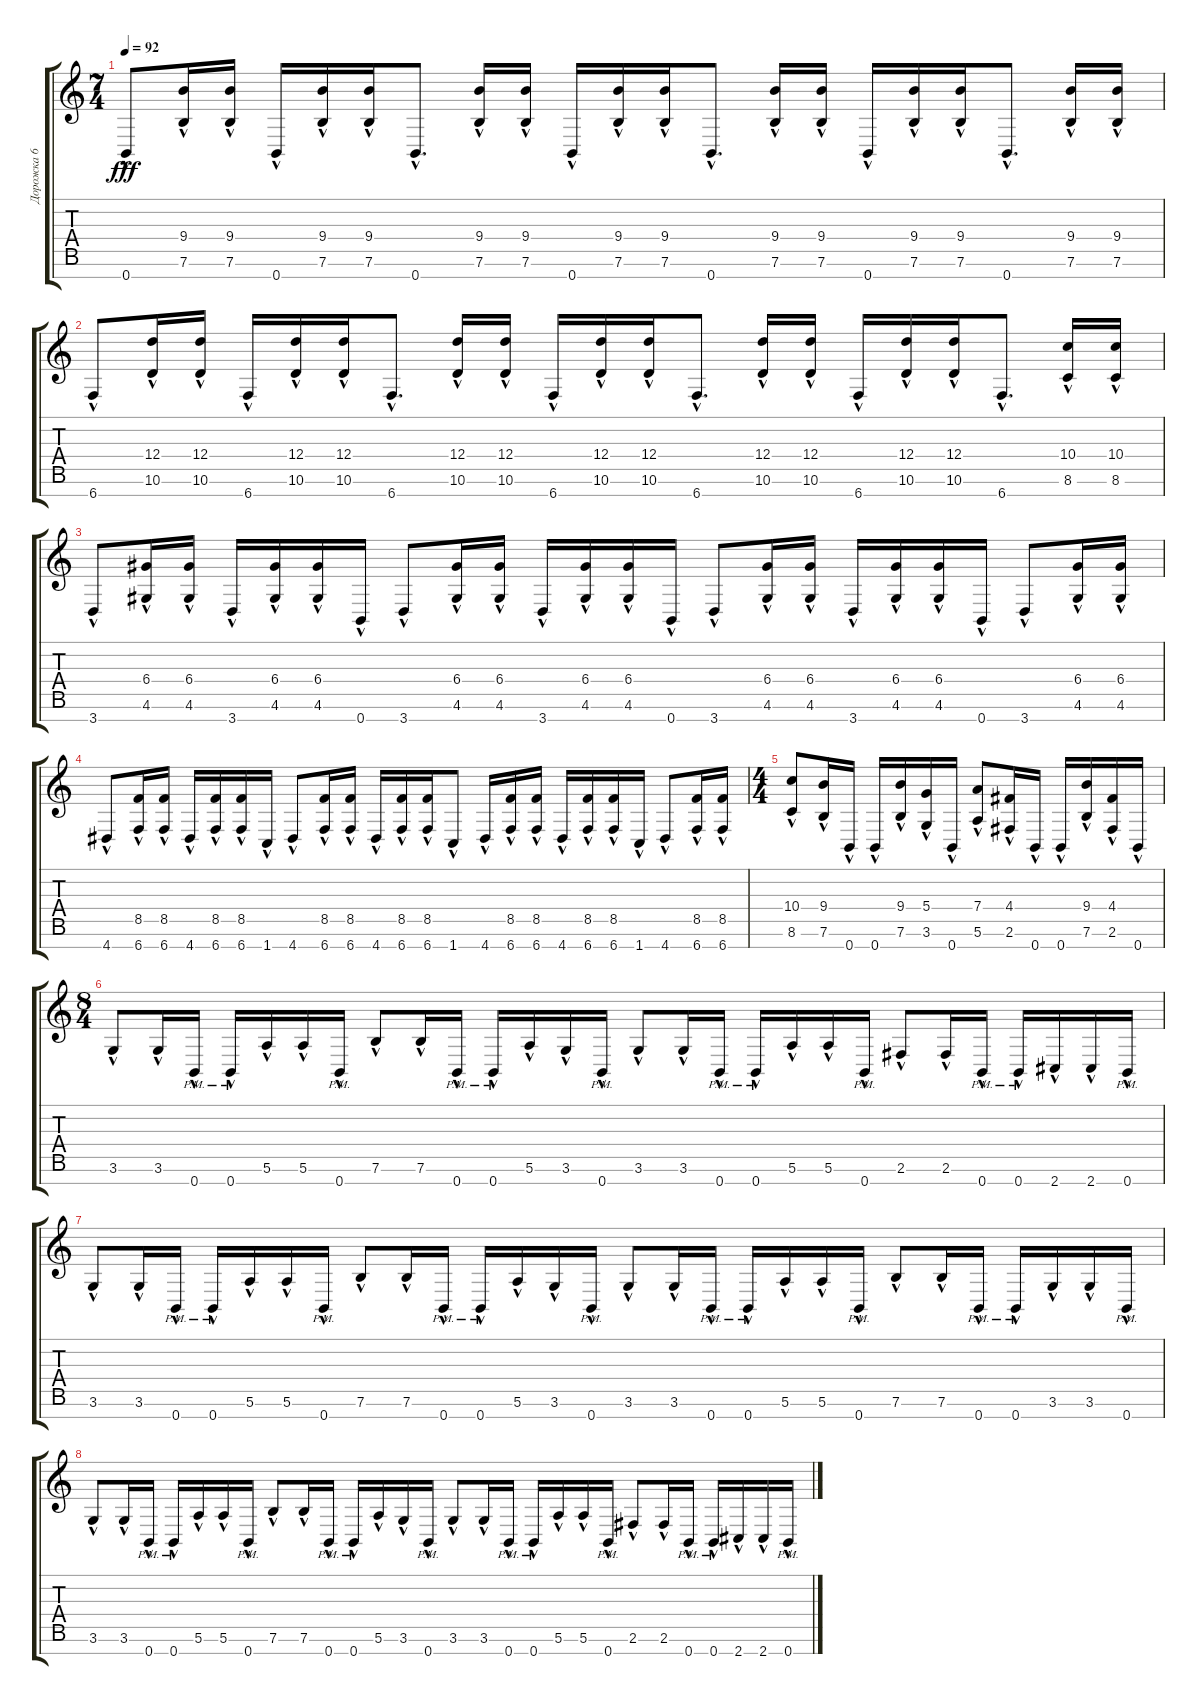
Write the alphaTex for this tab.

\track ("Дорожка 6" "Дорожка 6") {instrument distortionguitar}
\staff {score tabs}
\tuning (E4 B3 G3 D3 A2 E2 B1) {hide}
\ts (7 4)
\tempo 92
\clef g2
\ks c
0.7{hac}.8{dy fff} (9.4{hac} 7.6{hac}).16 (9.4{hac} 7.6{hac}).16 0.7{hac}.16 (9.4{hac} 7.6{hac}).16 (9.4{hac} 7.6{hac}).16 0.7{hac}.8{d} (9.4{hac} 7.6{hac}).16 (9.4{hac} 7.6{hac}).16 0.7{hac}.16 (9.4{hac} 7.6{hac}).16 (9.4{hac} 7.6{hac}).16 0.7{hac}.8{d} (9.4{hac} 7.6{hac}).16 (9.4{hac} 7.6{hac}).16 0.7{hac}.16 (9.4{hac} 7.6{hac}).16 (9.4{hac} 7.6{hac}).16 0.7{hac}.8{d} (9.4{hac} 7.6{hac}).16 (9.4{hac} 7.6{hac}).16 |
6.7{hac}.8 (12.4{hac} 10.6{hac}).16 (12.4{hac} 10.6{hac}).16 6.7{hac}.16 (12.4{hac} 10.6{hac}).16 (12.4{hac} 10.6{hac}).16 6.7{hac}.8{d} (12.4{hac} 10.6{hac}).16 (12.4{hac} 10.6{hac}).16 6.7{hac}.16 (12.4{hac} 10.6{hac}).16 (12.4{hac} 10.6{hac}).16 6.7{hac}.8{d} (12.4{hac} 10.6{hac}).16 (12.4{hac} 10.6{hac}).16 6.7{hac}.16 (12.4{hac} 10.6{hac}).16 (12.4{hac} 10.6{hac}).16 6.7{hac}.8{d} (10.4{hac} 8.6{hac}).16 (10.4{hac} 8.6{hac}).16 |
3.7{hac}.8 (6.4{hac} 4.6{hac}).16 (6.4{hac} 4.6{hac}).16 3.7{hac}.16 (6.4{hac} 4.6{hac}).16 (6.4{hac} 4.6{hac}).16 0.7{hac}.16 3.7{hac}.8 (6.4{hac} 4.6{hac}).16 (6.4{hac} 4.6{hac}).16 3.7{hac}.16 (6.4{hac} 4.6{hac}).16 (6.4{hac} 4.6{hac}).16 0.7{hac}.16 3.7{hac}.8 (6.4{hac} 4.6{hac}).16 (6.4{hac} 4.6{hac}).16 3.7{hac}.16 (6.4{hac} 4.6{hac}).16 (6.4{hac} 4.6{hac}).16 0.7{hac}.16 3.7{hac}.8 (6.4{hac} 4.6{hac}).16 (6.4{hac} 4.6{hac}).16 |
4.7{hac}.8 (8.5{hac} 6.7{hac}).16 (8.5{hac} 6.7{hac}).16 4.7{hac}.16 (8.5{hac} 6.7{hac}).16 (8.5{hac} 6.7{hac}).16 1.7{hac}.16 4.7{hac}.8 (8.5{hac} 6.7{hac}).16 (8.5{hac} 6.7{hac}).16 4.7{hac}.16 (8.5{hac} 6.7{hac}).16 (8.5{hac} 6.7{hac}).16 1.7{hac}.8 4.7{hac}.16 (8.5{hac} 6.7{hac}).16 (8.5{hac} 6.7{hac}).16 4.7{hac}.16 (8.5{hac} 6.7{hac}).16 (8.5{hac} 6.7{hac}).16 1.7{hac}.16 4.7{hac}.8 (8.5{hac} 6.7{hac}).16 (8.5{hac} 6.7{hac}).16 |
\ts (4 4)
(10.4{hac} 8.6{hac}).8 (9.4{hac} 7.6{hac}).16 0.7{hac}.16 0.7{hac}.16 (9.4{hac} 7.6{hac}).16 (5.4{hac} 3.6{hac}).16 0.7{hac}.16 (7.4{hac} 5.6{hac}).8 (4.4{hac} 2.6{hac}).16 0.7{hac}.16 0.7{hac}.16 (9.4{hac} 7.6{hac}).16 (4.4{hac} 2.6{hac}).16 0.7{hac}.16 |
\ts (8 4)
3.6{hac}.8 3.6{hac}.16 0.7{hac pm}.16 0.7{hac pm}.16 5.6{hac}.16 5.6{hac}.16 0.7{hac pm}.16 7.6{hac}.8 7.6{hac}.16 0.7{hac pm}.16 0.7{hac pm}.16 5.6{hac}.16 3.6{hac}.16 0.7{hac pm}.16 3.6{hac}.8 3.6{hac}.16 0.7{hac pm}.16 0.7{hac pm}.16 5.6{hac}.16 5.6{hac}.16 0.7{hac pm}.16 2.6{hac}.8 2.6{hac}.16 0.7{hac pm}.16 0.7{hac pm}.16 2.7{hac}.16 2.7{hac}.16 0.7{hac pm}.16 |
3.6{hac}.8 3.6{hac}.16 0.7{hac pm}.16 0.7{hac pm}.16 5.6{hac}.16 5.6{hac}.16 0.7{hac pm}.16 7.6{hac}.8 7.6{hac}.16 0.7{hac pm}.16 0.7{hac pm}.16 5.6{hac}.16 3.6{hac}.16 0.7{hac pm}.16 3.6{hac}.8 3.6{hac}.16 0.7{hac pm}.16 0.7{hac pm}.16 5.6{hac}.16 5.6{hac}.16 0.7{hac pm}.16 7.6{hac}.8 7.6{hac}.16 0.7{hac pm}.16 0.7{hac pm}.16 3.6{hac}.16 3.6{hac}.16 0.7{hac pm}.16 |
3.6{hac}.8 3.6{hac}.16 0.7{hac pm}.16 0.7{hac pm}.16 5.6{hac}.16 5.6{hac}.16 0.7{hac pm}.16 7.6{hac}.8 7.6{hac}.16 0.7{hac pm}.16 0.7{hac pm}.16 5.6{hac}.16 3.6{hac}.16 0.7{hac pm}.16 3.6{hac}.8 3.6{hac}.16 0.7{hac pm}.16 0.7{hac pm}.16 5.6{hac}.16 5.6{hac}.16 0.7{hac pm}.16 2.6{hac}.8 2.6{hac}.16 0.7{hac pm}.16 0.7{hac pm}.16 2.7{hac}.16 2.7{hac}.16 0.7{hac pm}.16
